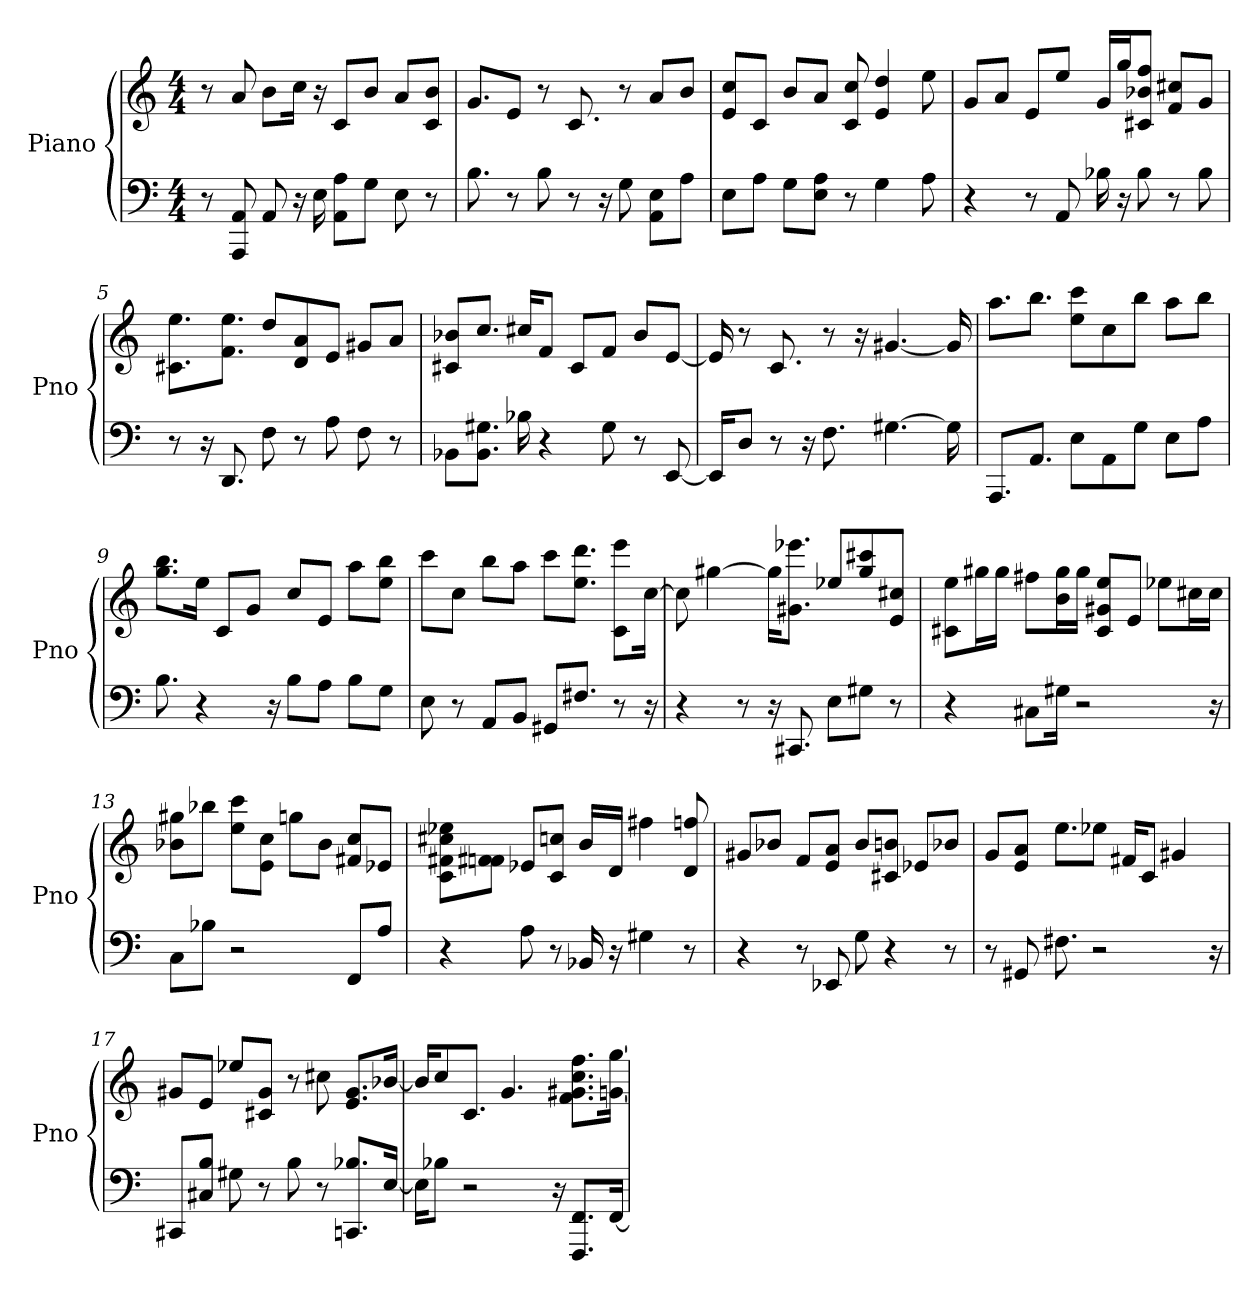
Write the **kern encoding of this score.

**kern	**kern
*part1	*part1
*staff2	*staff1
*I"Piano	*
*I'Pno	*
*clefF4	*clefG2
*k[]	*k[]
*C:	*C:
*M4/4	*M4/4
*MM86	*MM86
=1	=1
8r	8r
8AA 8AAA	8a
8AA	8b\L
16r	16cc\Jk
16E	16r
8AA\ 8A\L	8c/L
8G\J	8b/J
8E	8a/L
8r	8b/ 8c/J
=2	=2
8.B	8.g/L
8r	8e/J
8B	8r
8r	8.c
16r	.
8G	8r
8E\ 8AA\L	8a/L
8A\J	8b/J
=3	=3
8E\L	8cc/ 8e/L
8A\J	8c/J
8G\L	8b/L
8A\ 8E\J	8a/J
8r	8cc 8c
4G	4e 4dd
8A	8ee
=4	=4
4r	8g/L
.	8a/J
8r	8e/L
8AA	8ee/J
16B-	16g/LL
16r	16gg/J
8B-	8ff/ 8c#/ 8b-/J
8r	8cc#/ 8f/L
8B-	8g/J
=5	=5
8r	8.ee\ 8.c#\L
16r	.
8.DD	8.ee\ 8.f\J
8F	8dd/L
8r	8d/ 8a/
8A	8e/J
8F	8g#/L
8r	8a/J
=6	=6
8BB-\L	8c#/ 8b-/L
8.BB-\ 8.G#\J	8.cc/J
16B-	16cc#/KL
4r	8f/J
.	8c#/L
8G#	8f/J
8r	8b-/L
[8EE	[8e/J
=7	=7
16EE/KL]	16e]
8D/J	8r
8r	8.c
16r	.
8.F	8r
.	16r
[4.G#	[4.g#
16G#]	16g#]
=8	=8
8.AAA/L	8.aa\L
8.AA/J	8.bb\J
8E\L	8ee\ 8ccc\L
8AA\	8cc\
8G\J	8bb\J
8E\L	8aa\L
8A\J	8bb\J
=9	=9
8.B	8.bb\ 8.gg\L
4r	16ee\Jk
.	8c/L
.	8g/J
16r	.
8B\L	8cc/L
8A\J	8e/J
8B\L	8aa\L
8G\J	8bb\ 8ee\J
=10	=10
8E	8ccc\L
8r	8cc\J
8AA/L	8bb\L
8BB/J	8aa\J
8GG#/L	8ccc\L
8.F#/J	8.ddd\ 8.ee\J
8r	8eee\ 8c\L
16r	[16cc\Jk
=11	=11
4r	8cc]
.	[4gg#
8r	.
16r	16gg#\KL]
8.CC#	8.g#\ 8.eee-\J
8E\L	8ee-/L
8G#\J	8ccc#/ 8gg#/
8r	8cc#/ 8e/J
=12	=12
4r	8ee\ 8c#\L
.	16gg#\L
.	16gg#\JJ
8C#\L	8ff#\L
16G#\Jk	16gg#\ 16b\L
2r	16gg#\JJ
.	8g#/ 8c#/ 8ee/L
.	8e/J
.	8ee-\L
.	16cc#\L
16r	16cc#\JJ
=13	=13
8C\L	8gg#\ 8b-\L
8B-\J	8bb-\J
2r	8ccc\ 8ee\L
.	8cc\ 8e\J
.	8gg\L
.	8b-\J
8FF/L	8cc/ 8f#/L
8A/J	8e-/J
=14	=14
4r	8ee-\ 8c\ 8cc#\ 8f#\L
.	8f\ 8f#\J
8A	8e-/L
8r	8cc/ 8c/J
16BB-	16b/LL
16r	16d/JJ
4G#	4ff#
8r	8ff 8d
=15	=15
4r	8g#/L
.	8b-/J
8r	8f/L
8EE-	8e/ 8a/J
8G	8b-/L
4r	8b/ 8c#/J
.	8e-/L
8r	8b-/J
=16	=16
8r	8g/L
8GG#	8a/ 8e/J
8.F#	8.ee\L
2r	8ee-\J
.	16f#/KL
.	8c/J
.	4g#
16r	.
=17	=17
8CC#/L	8g#/L
8B/ 8C#/J	8e/J
8G#	8ee-/L
8r	8g#/ 8c#/J
8B	8r
8r	8cc#
8.CC/ 8.B-/L	8.e/ 8.g#/L
[16E/Jk	[16b-/Jk
=18	=18
16E\KL]	16b-/KL]
8B-\J	8cc/
2r	8.c/J
.	4.g
16r	.
8.FF/ 8.FFF/L	8.f\ 8.ff\ 8.g#\ 8.cc\L
[16FF/Jk	[16g\ [16gg\Jk
=	=
*-	*-
